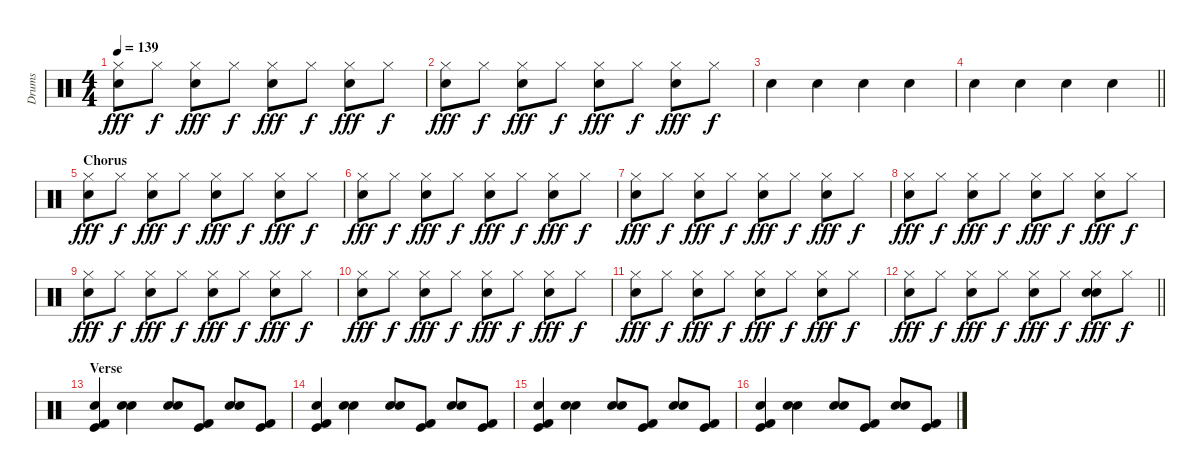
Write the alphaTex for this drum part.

\track ("Drums" "Drums") {instrument percussion}
\staff {score}
\articulation defaults
\ts (4 4)
\tempo 139
\clef neutral
\ks c
("Hi-Hat (closed)" "Hand Clap (hit)").8{dy fff} "Hi-Hat (closed)".8{dy f} ("Hi-Hat (closed)" "Hand Clap (hit)").8{dy fff} "Hi-Hat (closed)".8{dy f} ("Hi-Hat (closed)" "Hand Clap (hit)").8{dy fff} "Hi-Hat (closed)".8{dy f} ("Hi-Hat (closed)" "Hand Clap (hit)").8{dy fff} "Hi-Hat (closed)".8{dy f} |
("Hi-Hat (closed)" "Hand Clap (hit)").8{dy fff} "Hi-Hat (closed)".8{dy f} ("Hi-Hat (closed)" "Hand Clap (hit)").8{dy fff} "Hi-Hat (closed)".8{dy f} ("Hi-Hat (closed)" "Hand Clap (hit)").8{dy fff} "Hi-Hat (closed)".8{dy f} ("Hi-Hat (closed)" "Hand Clap (hit)").8{dy fff} "Hi-Hat (closed)".8{dy f} |
"Hand Clap (hit)".4 "Hand Clap (hit)".4 "Hand Clap (hit)".4 "Hand Clap (hit)".4 |
\barLineRight lightlight "Hand Clap (hit)".4 "Hand Clap (hit)".4 "Hand Clap (hit)".4 "Hand Clap (hit)".4
|
\section ("" "Chorus")
("Hi-Hat (closed)" "Hand Clap (hit)").8{dy fff} "Hi-Hat (closed)".8{dy f} ("Hi-Hat (closed)" "Hand Clap (hit)").8{dy fff} "Hi-Hat (closed)".8{dy f} ("Hi-Hat (closed)" "Hand Clap (hit)").8{dy fff} "Hi-Hat (closed)".8{dy f} ("Hi-Hat (closed)" "Hand Clap (hit)").8{dy fff} "Hi-Hat (closed)".8{dy f} |
("Hi-Hat (closed)" "Hand Clap (hit)").8{dy fff} "Hi-Hat (closed)".8{dy f} ("Hi-Hat (closed)" "Hand Clap (hit)").8{dy fff} "Hi-Hat (closed)".8{dy f} ("Hi-Hat (closed)" "Hand Clap (hit)").8{dy fff} "Hi-Hat (closed)".8{dy f} ("Hi-Hat (closed)" "Hand Clap (hit)").8{dy fff} "Hi-Hat (closed)".8{dy f} |
("Hi-Hat (closed)" "Hand Clap (hit)").8{dy fff} "Hi-Hat (closed)".8{dy f} ("Hi-Hat (closed)" "Hand Clap (hit)").8{dy fff} "Hi-Hat (closed)".8{dy f} ("Hi-Hat (closed)" "Hand Clap (hit)").8{dy fff} "Hi-Hat (closed)".8{dy f} ("Hi-Hat (closed)" "Hand Clap (hit)").8{dy fff} "Hi-Hat (closed)".8{dy f} |
("Hi-Hat (closed)" "Hand Clap (hit)").8{dy fff} "Hi-Hat (closed)".8{dy f} ("Hi-Hat (closed)" "Hand Clap (hit)").8{dy fff} "Hi-Hat (closed)".8{dy f} ("Hi-Hat (closed)" "Hand Clap (hit)").8{dy fff} "Hi-Hat (closed)".8{dy f} ("Hi-Hat (closed)" "Hand Clap (hit)").8{dy fff} "Hi-Hat (closed)".8{dy f} |
("Hi-Hat (closed)" "Hand Clap (hit)").8{dy fff} "Hi-Hat (closed)".8{dy f} ("Hi-Hat (closed)" "Hand Clap (hit)").8{dy fff} "Hi-Hat (closed)".8{dy f} ("Hi-Hat (closed)" "Hand Clap (hit)").8{dy fff} "Hi-Hat (closed)".8{dy f} ("Hi-Hat (closed)" "Hand Clap (hit)").8{dy fff} "Hi-Hat (closed)".8{dy f} |
("Hi-Hat (closed)" "Hand Clap (hit)").8{dy fff} "Hi-Hat (closed)".8{dy f} ("Hi-Hat (closed)" "Hand Clap (hit)").8{dy fff} "Hi-Hat (closed)".8{dy f} ("Hi-Hat (closed)" "Hand Clap (hit)").8{dy fff} "Hi-Hat (closed)".8{dy f} ("Hi-Hat (closed)" "Hand Clap (hit)").8{dy fff} "Hi-Hat (closed)".8{dy f} |
("Hi-Hat (closed)" "Hand Clap (hit)").8{dy fff} "Hi-Hat (closed)".8{dy f} ("Hi-Hat (closed)" "Hand Clap (hit)").8{dy fff} "Hi-Hat (closed)".8{dy f} ("Hi-Hat (closed)" "Hand Clap (hit)").8{dy fff} "Hi-Hat (closed)".8{dy f} ("Hi-Hat (closed)" "Hand Clap (hit)").8{dy fff} "Hi-Hat (closed)".8{dy f} |
\barLineRight lightlight
("Hi-Hat (closed)" "Hand Clap (hit)").8{dy fff} "Hi-Hat (closed)".8{dy f} ("Hi-Hat (closed)" "Hand Clap (hit)").8{dy fff} "Hi-Hat (closed)".8{dy f} ("Hi-Hat (closed)" "Hand Clap (hit)").8{dy fff} "Hi-Hat (closed)".8{dy f} ("Hi-Hat (closed)" "Electric Snare (hit)" "Hand Clap (hit)").8{dy fff} "Hi-Hat (closed)".8{dy f} |
\section ("" "Verse")
("Hand Clap (hit)" "Kick (hit) 2" "Kick (hit)").4 ("Hand Clap (hit)" "Electric Snare (hit)").4 ("Hand Clap (hit)" "Electric Snare (hit)").8 ("Kick (hit) 2" "Kick (hit)").8 ("Hand Clap (hit)" "Electric Snare (hit)").8 ("Kick (hit) 2" "Kick (hit)").8 |
("Hand Clap (hit)" "Kick (hit) 2" "Kick (hit)").4 ("Hand Clap (hit)" "Electric Snare (hit)").4 ("Hand Clap (hit)" "Electric Snare (hit)").8 ("Kick (hit) 2" "Kick (hit)").8 ("Hand Clap (hit)" "Electric Snare (hit)").8 ("Kick (hit) 2" "Kick (hit)").8 |
("Hand Clap (hit)" "Kick (hit) 2" "Kick (hit)").4 ("Hand Clap (hit)" "Electric Snare (hit)").4 ("Hand Clap (hit)" "Electric Snare (hit)").8 ("Kick (hit) 2" "Kick (hit)").8 ("Hand Clap (hit)" "Electric Snare (hit)").8 ("Kick (hit) 2" "Kick (hit)").8 |
("Hand Clap (hit)" "Kick (hit) 2" "Kick (hit)").4 ("Hand Clap (hit)" "Electric Snare (hit)").4 ("Hand Clap (hit)" "Electric Snare (hit)").8 ("Kick (hit) 2" "Kick (hit)").8 ("Hand Clap (hit)" "Electric Snare (hit)").8 ("Kick (hit) 2" "Kick (hit)").8
